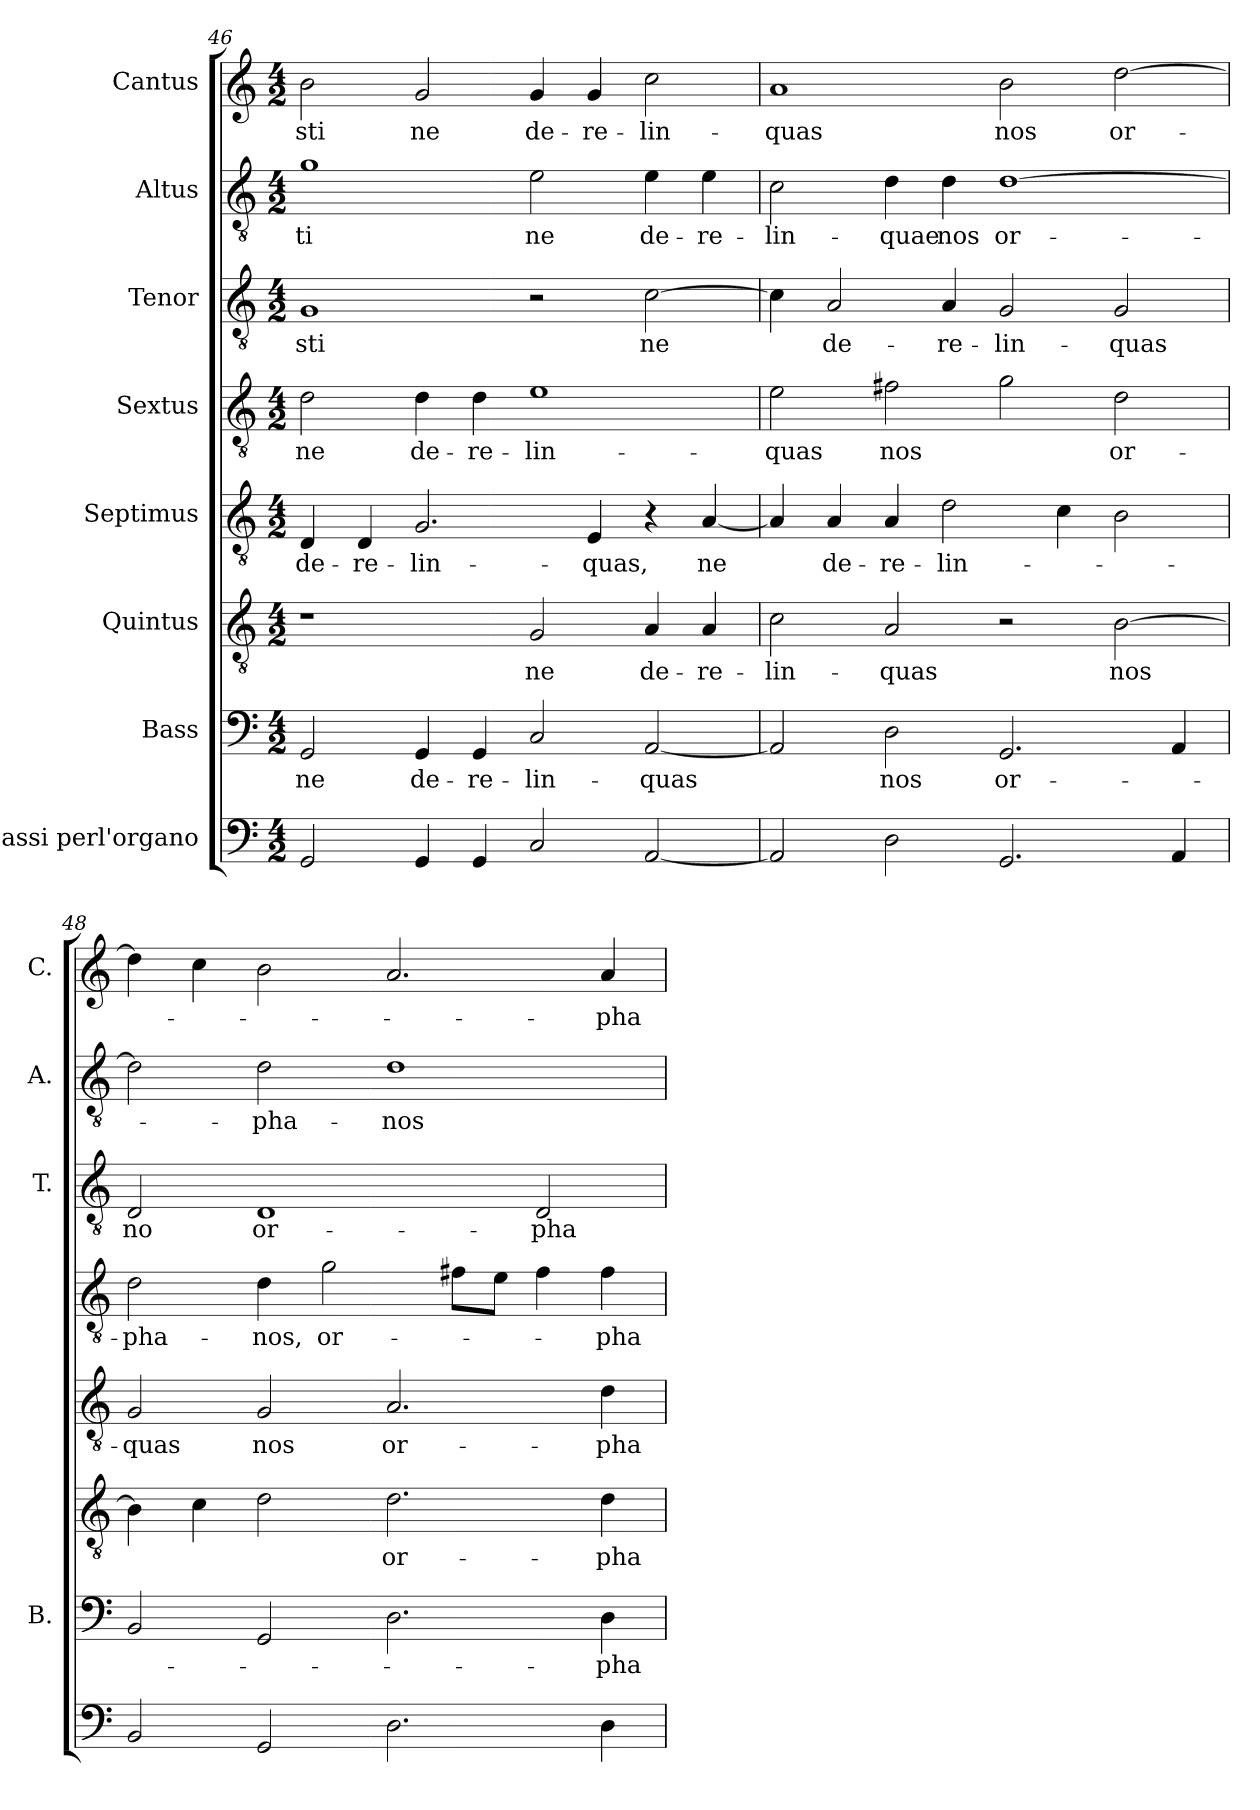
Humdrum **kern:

**kern	**kern	**text	**kern	**text	**kern	**text	**kern	**text	**kern	**text	**kern	**text	**kern	**text
*part8	*part7	*part7	*part6	*part6	*part5	*part5	*part4	*part4	*part3	*part3	*part2	*part2	*part1	*part1
*staff8	*staff7	*staff7	*staff6	*staff6	*staff5	*staff5	*staff4	*staff4	*staff3	*staff3	*staff2	*staff2	*staff1	*staff1
*I"Bassi perl'organo	*I"Bass	*	*I"Quintus	*	*I"Septimus	*	*I"Sextus	*	*I"Tenor	*	*I"Altus	*	*I"Cantus	*
*	*I'B.	*	*	*	*	*	*	*	*I'T.	*	*I'A.	*	*I'C.	*
!!LO:PB:g=z
*clefF4	*clefF4	*	*clefGv2	*	*clefGv2	*	*clefGv2	*	*clefGv2	*	*clefGv2	*	*clefG2	*
*	*	*	*ITrd7c12	*	*ITrd7c12	*	*ITrd7c12	*	*ITrd7c12	*	*ITrd7c12	*	*	*
*k[]	*k[]	*	*k[]	*	*k[]	*	*k[]	*	*k[]	*	*k[]	*	*k[]	*
*C:	*C:	*	*C:	*	*C:	*	*C:	*	*C:	*	*C:	*	*C:	*
*M4/2	*M4/2	*	*M4/2	*	*M4/2	*	*M4/2	*	*M4/2	*	*M4/2	*	*M4/2	*
=46	=46	=46	=46	=46	=46	=46	=46	=46	=46	=46	=46	=46	=46	=46
!	!	!LO:LY:b	!	!	!	!LO:LY:b	!	!LO:LY:b	!	!LO:LY:b	!	!LO:LY:b	!	!LO:LY:b
2GG/	2GG/	ne	1r	.	4DD/	de-	2D\	ne	1GG	-sti	1G	-ti	2b\	-sti
!	!	!	!	!	!	!LO:LY:b	!	!	!	!	!	!	!	!
.	.	.	.	.	4DD/	-re-	.	.	.	.	.	.	.	.
!	!	!LO:LY:b	!	!	!	!LO:LY:b	!	!LO:LY:b	!	!	!	!	!	!LO:LY:b
4GG/	4GG/	de-	.	.	2.GG/	-lin-	4D\	de-	.	.	.	.	2g/	ne
!	!	!LO:LY:b	!	!	!	!	!	!LO:LY:b	!	!	!	!	!	!
4GG/	4GG/	-re-	.	.	.	.	4D\	-re-	.	.	.	.	.	.
!	!	!LO:LY:b	!	!LO:LY:b	!	!	!	!LO:LY:b	!	!	!	!LO:LY:b	!	!LO:LY:b
2C/	2C/	-lin-	2GG/	ne	.	.	1E	-lin-	2r	.	2E\	ne	4g/	de-
!	!	!	!	!	!	!LO:LY:b	!	!	!	!	!	!	!	!LO:LY:b
.	.	.	.	.	4EE/	-quas,	.	.	.	.	.	.	4g/	-re-
!	!	!LO:LY:b	!	!LO:LY:b	!	!	!	!	!	!LO:LY:b	!	!LO:LY:b	!	!LO:LY:b
[<2AA/	[<2AA/	-quas	4AA/	de-	4r	.	.	.	[>2C\	ne	4E\	de-	2cc\	-lin-
!	!	!	!	!LO:LY:b	!	!LO:LY:b	!	!	!	!	!	!LO:LY:b	!	!
.	.	.	4AA/	-re-	[<4AA/	ne	.	.	.	.	4E\	-re-	.	.
=47	=47	=47	=47	=47	=47	=47	=47	=47	=47	=47	=47	=47	=47	=47
!	!	!	!	!LO:LY:b	!	!	!	!LO:LY:b	!	!	!	!LO:LY:b	!	!LO:LY:b
2AA/]	2AA/]	.	2C\	-lin-	4AA/]	.	2E\	-quas	4C\]	.	2C\	-lin-	1a	-quas
!	!	!	!	!	!	!LO:LY:b	!	!	!	!LO:LY:b	!	!	!	!
.	.	.	.	.	4AA/	de-	.	.	2AA/	de-	.	.	.	.
!	!	!LO:LY:b	!	!LO:LY:b	!	!LO:LY:b	!	!LO:LY:b	!	!	!	!LO:LY:b	!	!
2D\	2D\	nos	2AA/	-quas	4AA/	-re-	2F#X\	nos	.	.	4D\	-quae	.	.
!	!	!	!	!	!	!LO:LY:b	!	!	!	!LO:LY:b	!	!LO:LY:b	!	!
.	.	.	.	.	2D\	-lin-	.	.	4AA/	-re-	4D\	nos	.	.
!	!	!LO:LY:b	!	!	!	!	!	!	!	!LO:LY:b	!	!LO:LY:b	!	!LO:LY:b
2.GG/	2.GG/	or-	2r	.	.	.	2G\	.	2GG/	-lin-	[>1D	or-	2b\	nos
.	.	.	.	.	4C\	.	.	.	.	.	.	.	.	.
!	!	!	!	!LO:LY:b	!	!	!	!LO:LY:b	!	!LO:LY:b	!	!	!	!LO:LY:b
.	.	.	[>2BB\	nos	2BB\	.	2D\	or-	2GG/	-quas	.	.	[>2dd\	or-
4AA/	4AA/	.	.	.	.	.	.	.	.	.	.	.	.	.
=48	=48	=48	=48	=48	=48	=48	=48	=48	=48	=48	=48	=48	=48	=48
!	!	!	!	!	!	!LO:LY:b	!	!LO:LY:b	!	!LO:LY:b	!	!	!	!
2BB/	2BB/	.	4BB\]	.	2GG/	-quas	2D\	-pha-	2DD/	no	2D\]	.	4dd\]	.
.	.	.	4C\	.	.	.	.	.	.	.	.	.	4cc\	.
!	!	!	!	!	!	!LO:LY:b	!	!LO:LY:b	!	!LO:LY:b	!	!LO:LY:b	!	!
2GG/	2GG/	.	2D\	.	2GG/	nos	4D\	-nos,	1DD	or-	2D\	-pha-	2b\	.
!	!	!	!	!	!	!	!	!LO:LY:b	!	!	!	!	!	!
.	.	.	.	.	.	.	2G\	or-	.	.	.	.	.	.
!	!	!	!	!LO:LY:b	!	!LO:LY:b	!	!	!	!	!	!LO:LY:b	!	!
2.D\	2.D\	.	2.D\	or-	2.AA/	or-	.	.	.	.	1D	-nos	2.a/	.
.	.	.	.	.	.	.	8F#X\L	.	.	.	.	.	.	.
.	.	.	.	.	.	.	8E\J	.	.	.	.	.	.	.
!	!	!	!	!	!	!	!	!	!	!LO:LY:b	!	!	!	!
.	.	.	.	.	.	.	4F#\	.	2DD/	-pha-	.	.	.	.
!	!	!LO:LY:b	!	!LO:LY:b	!	!LO:LY:b	!	!LO:LY:b	!	!	!	!	!	!LO:LY:b
4D\	4D\	-pha-	4D\	-pha-	4D\	-pha-	4F#\	-pha-	.	.	.	.	4a/	-pha-
=	=	=	=	=	=	=	=	=	=	=	=	=	=	=
*-	*-	*-	*-	*-	*-	*-	*-	*-	*-	*-	*-	*-	*-	*-
